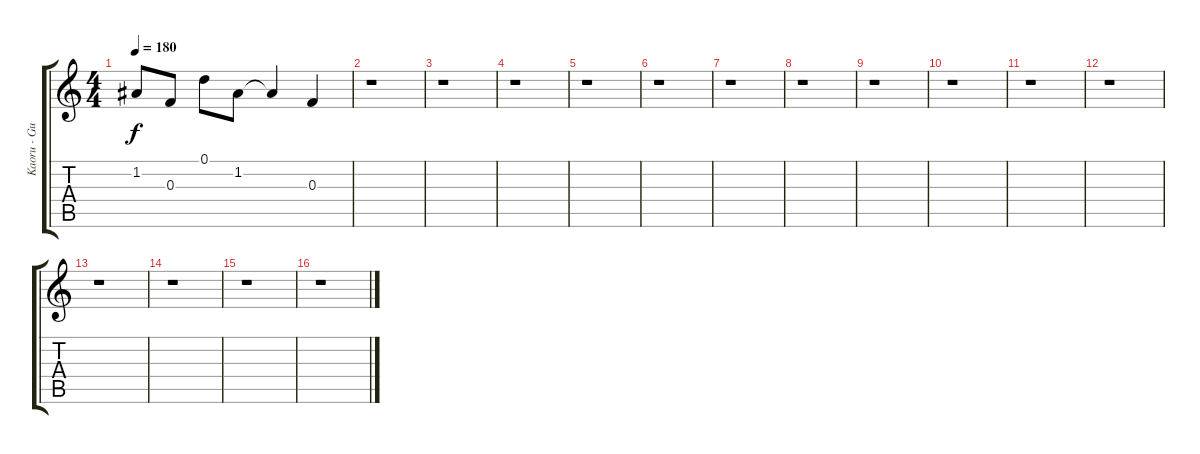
\track ("Kaoru - Guitar 1" "Kaoru - Gu") {instrument overdrivenguitar}
\staff {score tabs}
\tuning (D4 A3 F3 C3 G2 D2) {hide}
\ts (4 4)
\tempo 180
\clef g2
\ks c
1.2.8{dy f} 0.3.8 0.1.8 1.2.8 1.2{t}.4 0.3.4 |
r.1 |
r.1 |
r.1 |
r.1 |
r.1 |
r.1 |
r.1 |
r.1 |
r.1 |
r.1 |
r.1 |
r.1 |
r.1 |
r.1 |
r.1
